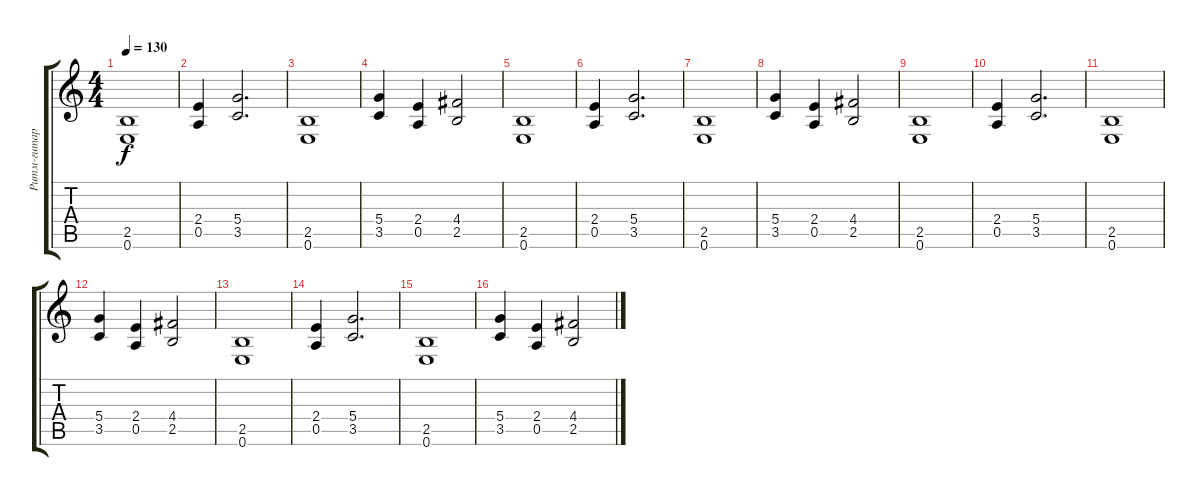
\track ("Ритм-гитара (Силеноз)" "Ритм-гитар") {instrument distortionguitar}
\staff {score tabs}
\tuning (E4 B3 G3 D3 A2 E2) {hide}
\ts (4 4)
\tempo 130
\clef g2
\ks c
(2.5 0.6).1{dy f} |
(2.4 0.5).4 (5.4 3.5).2{d} |
(2.5 0.6).1 |
(5.4 3.5).4 (2.4 0.5).4 (4.4 2.5).2 |
(2.5 0.6).1 |
(2.4 0.5).4 (5.4 3.5).2{d} |
(2.5 0.6).1 |
(5.4 3.5).4 (2.4 0.5).4 (4.4 2.5).2 |
(2.5 0.6).1 |
(2.4 0.5).4 (5.4 3.5).2{d} |
(2.5 0.6).1 |
(5.4 3.5).4 (2.4 0.5).4 (4.4 2.5).2 |
(2.5 0.6).1{volume 10} |
(2.4 0.5).4{volume 9} (5.4 3.5).2{d volume 8} |
(2.5 0.6).1{volume 7} |
(5.4 3.5).4{volume 6} (2.4 0.5).4{volume 6} (4.4 2.5).2{volume 5}
